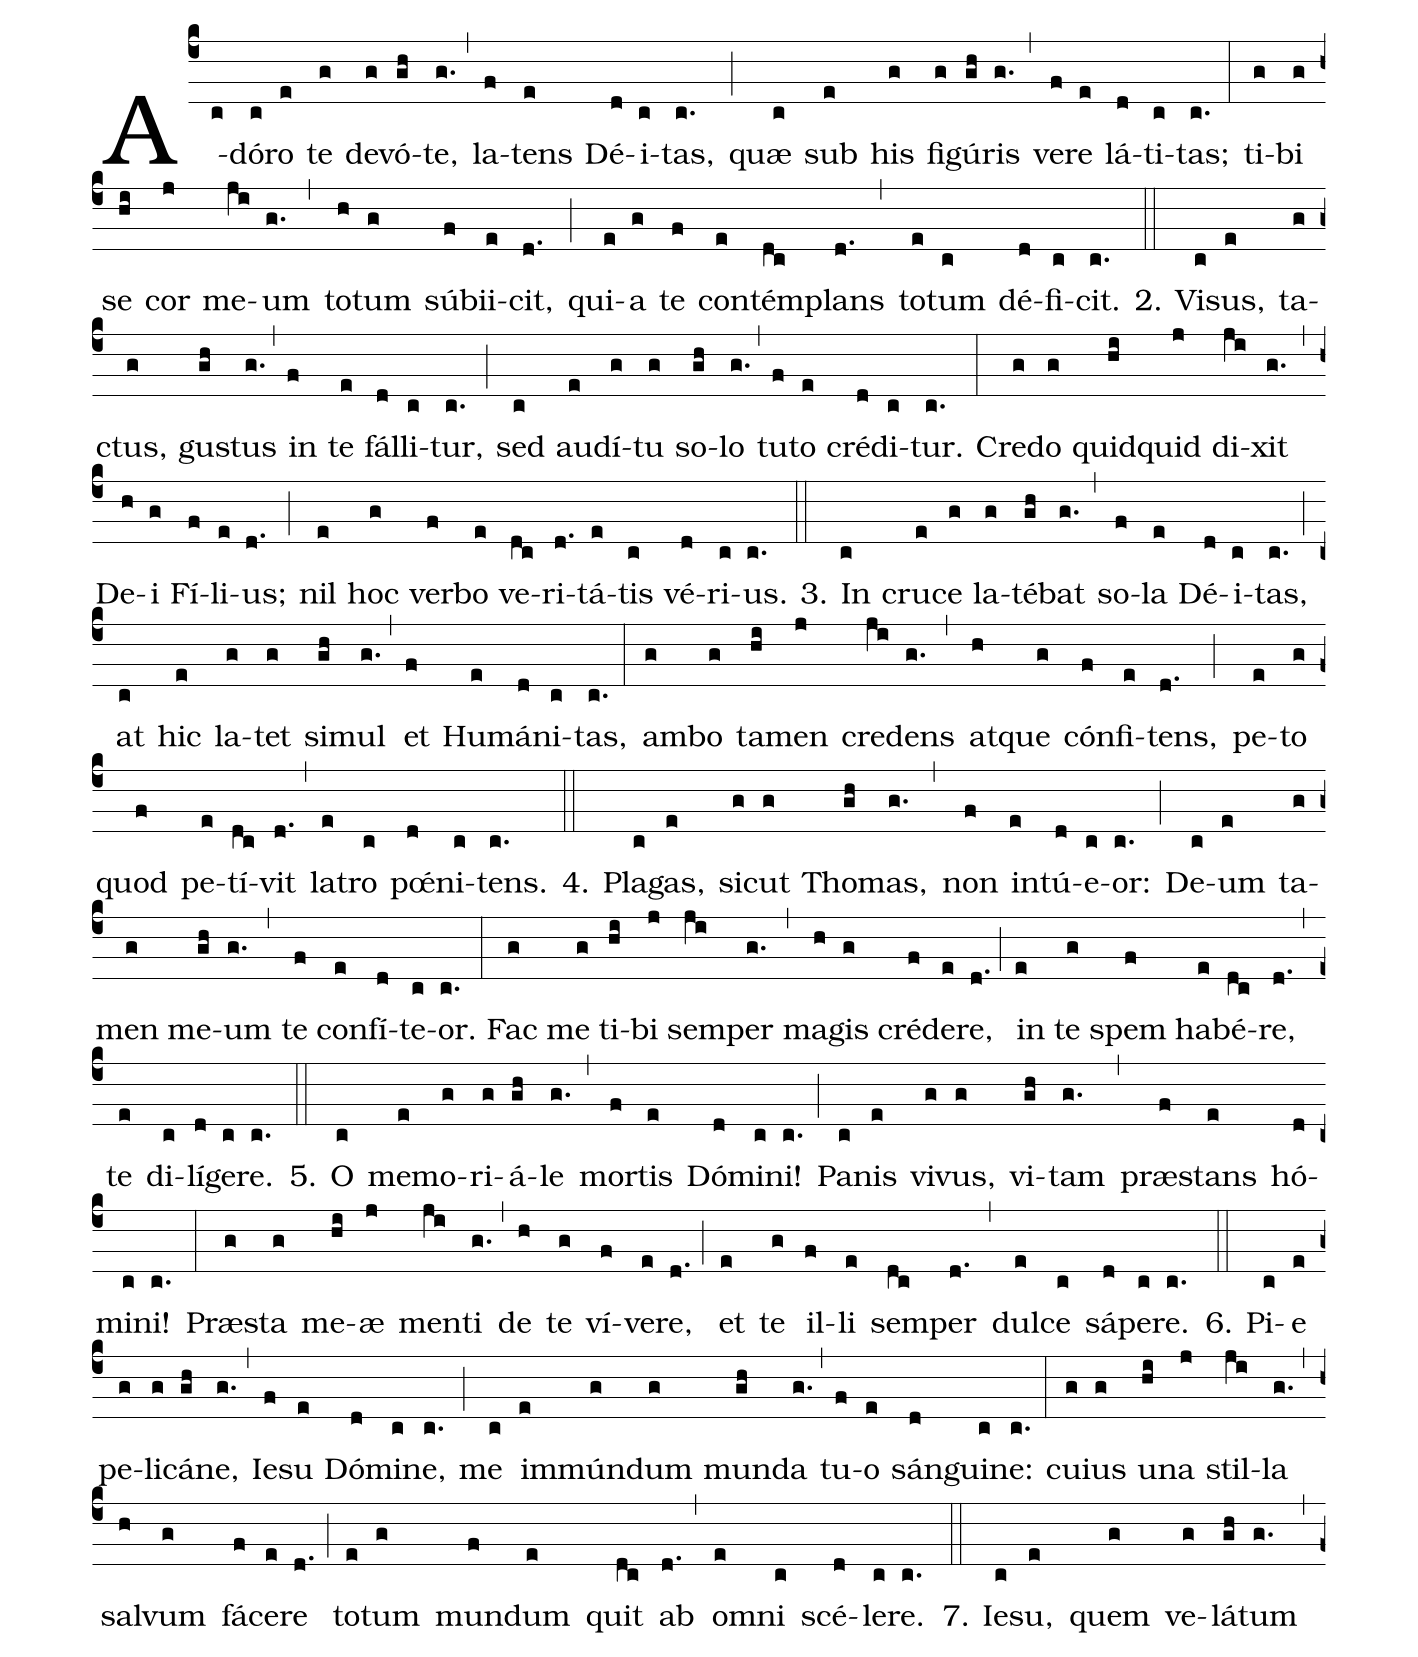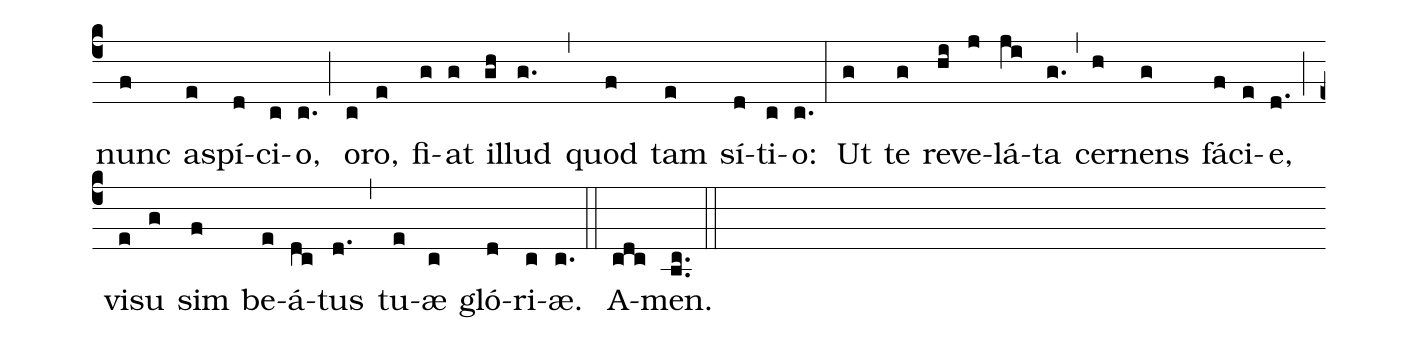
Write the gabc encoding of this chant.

%%
(c4) A(c)dó(c)ro(e) te(g) de(g)vó(gh)te,(g.) (,) la(f)tens(e) Dé(d)i(c)tas,(c.) (;)
quæ(c) sub(e) his(g) fi(g)gú(gh)ris(g.) (,) ve(f)re(e) lá(d)ti(c)tas;(c.) (:)
ti(g)bi(g) se(hi) cor(j) me(ji)um(g.) (,) to(h)tum(g) súb(f)ii(e)cit,(d.) (;)
qui(e)a(g) te(f) con(e)tém(dc)plans(d.) (,) to(e)tum(c) dé(d)fi(c)cit.(c.) (::)

2. Vi(c)sus,(e) ta(g)ctus,(g) gu(gh)stus(g.) (,) in(f) te(e) fál(d)li(c)tur,(c.) (;)
sed(c) au(e)dí(g)tu(g) so(gh)lo(g.) (,) tu(f)to(e) cré(d)di(c)tur.(c.) (:)
Cre(g)do(g) quid(hi)quid(j) di(ji)xit(g.) (,) De(h)i(g) Fí(f)li(e)us;(d.) (;)
nil(e) hoc(g) ver(f)bo(e) ve(dc)ri(d.)tá(e)tis(c) vé(d)ri(c)us.(c.) (::)

3. In(c) cru(e)ce(g) la(g)té(gh)bat(g.) (,) so(f)la(e) Dé(d)i(c)tas,(c.) (;)
at(c) hic(e) la(g)tet(g) si(gh)mul(g.) (,) et(f) Hu(e)má(d)ni(c)tas,(c.) (:)
am(g)bo(g) ta(hi)men(j) cre(ji)dens(g.) (,) at(h)que(g) cón(f)fi(e)tens,(d.) (;)
pe(e)to(g) quod(f) pe(e)tí(dc)vit(d.) (,) la(e)tro(c) p<v>{\'\oe}</v>(d)ni(c)tens.(c.) (::)

4. Pla(c)gas,(e) si(g)cut(g) Tho(gh)mas,(g.) (,) non(f) in(e)tú(d)e(c)or:(c.) (;)
De(c)um(e) ta(g)men(g) me(gh)um(g.) (,) te(f) con(e)fí(d)te(c)or.(c.) (:)
Fac(g) me(g) ti(hi)bi(j) sem(ji)per(g.) (,) ma(h)gis(g) cré(f)de(e)re,(d.) (;)
in(e) te(g) spem(f) ha(e)bé(dc)re,(d.) (,) te(e) di(c)lí(d)ge(c)re.(c.) (::)

5. O(c) me(e)mo(g)ri(g)á(gh)le(g.) (,) mor(f)tis(e) Dó(d)mi(c)ni!(c.) (;)
Pa(c)nis(e) vi(g)vus,(g) vi(gh)tam(g.) (,) præ(f)stans(e) hó(d)mi(c)ni!(c.) (:)
Præ(g)sta(g) me(hi)æ(j) men(ji)ti(g.) (,) de(h) te(g) ví(f)ve(e)re,(d.) (;)
et(e) te(g) il(f)li(e) sem(dc)per(d.) (,) dul(e)ce(c) sá(d)pe(c)re.(c.) (::)

6. Pi(c)e(e) pe(g)li(g)cá(gh)ne,(g.) (,) Ie(f)su(e) Dó(d)mi(c)ne,(c.) (;)
me(c) im(e)mún(g)dum(g) mun(gh)da(g.) (,) tu(f)o(e) sán(d)gui(c)ne:(c.) (:)
cu(g)ius(g) u(hi)na(j) stil(ji)la(g.) (,) sal(h)vum(g) fá(f)ce(e)re(d.) (;)
to(e)tum(g) mun(f)dum(e) quit(dc) ab(d.) (,) om(e)ni(c) scé(d)le(c)re.(c.) (::)

7. Ie(c)su,(e) quem(g) ve(g)lá(gh)tum(g.) (,) nunc(f) a(e)spí(d)ci(c)o,(c.) (;)
o(c)ro,(e) fi(g)at(g) il(gh)lud(g.) (,) quod(f) tam(e) sí(d)ti(c)o:(c.) (:)
Ut(g) te(g) re(hi)ve(j)lá(ji)ta(g.) (,) cer(h)nens(g) fá(f)ci(e)e,(d.) (;)
vi(e)su(g) sim(f) be(e)á(dc)tus(d.) (,) tu(e)æ(c) gló(d)ri(c)æ.(c.) (::)

A(cdc)men.(bc..) (::)
